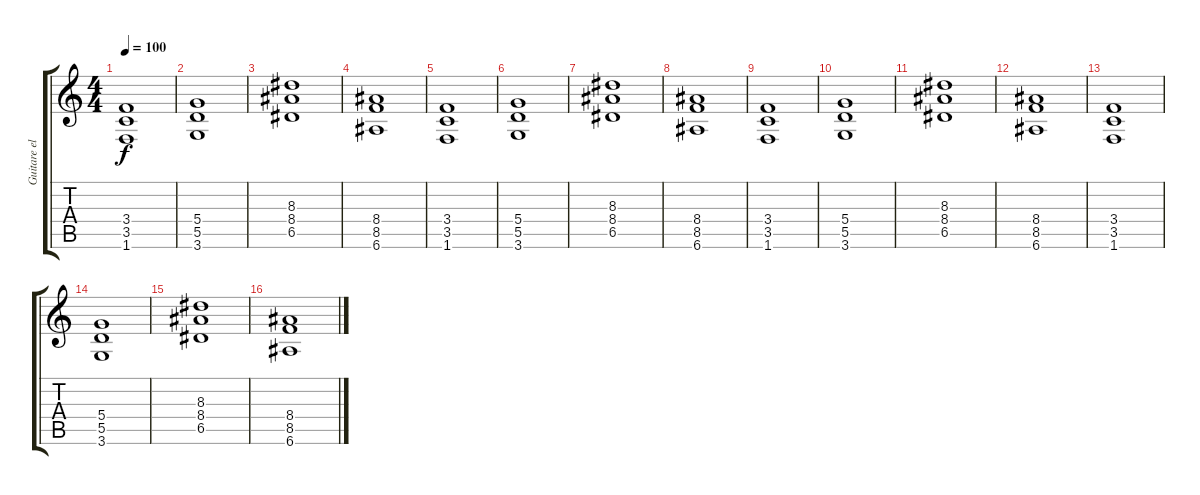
\track ("Guitare electrique 1" "Guitare el") {instrument overdrivenguitar}
\staff {score tabs}
\tuning (E4 B3 G3 D3 A2 E2) {hide}
\ts (4 4)
\tempo 100
\clef g2
\ks c
(3.4 3.5 1.6).1{dy f} |
(5.4 5.5 3.6).1 |
(8.3 8.4 6.5).1 |
(8.4 8.5 6.6).1 |
(3.4 3.5 1.6).1 |
(5.4 5.5 3.6).1 |
(8.3 8.4 6.5).1 |
(8.4 8.5 6.6).1 |
(3.4 3.5 1.6).1 |
(5.4 5.5 3.6).1 |
(8.3 8.4 6.5).1 |
(8.4 8.5 6.6).1 |
(3.4 3.5 1.6).1 |
(5.4 5.5 3.6).1 |
(8.3 8.4 6.5).1 |
(8.4 8.5 6.6).1
